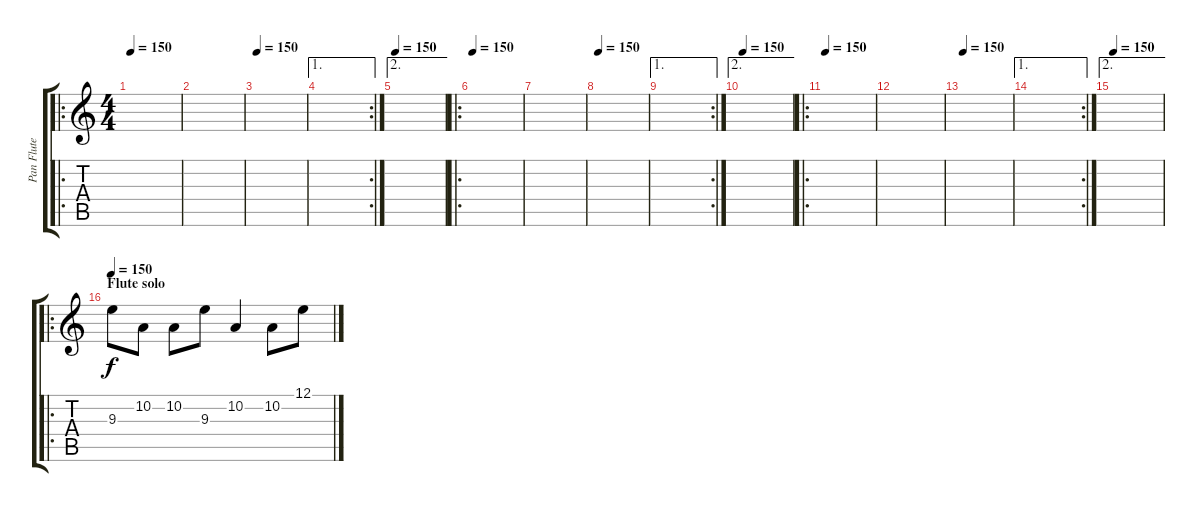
\track ("Pan Flute" "Pan Flute") {instrument panflute}
\staff {score tabs}
\tuning (E4 B3 G4 D4 A3 E3) {hide}
\ro
\ts (4 4)
\tempo 150
\clef g2
\ks c
|
|
\tempo 150
|
\ae 1
\rc 2
|
\ae 2
\tempo 150
|
\ro
\tempo 150
|
|
\tempo 150
|
\ae 1
\rc 2
|
\ae 2
\tempo 150
|
\ro
\tempo 150
|
|
\tempo 150
|
\ae 1
\rc 2
|
\ae 2
\tempo 150
|
\ro
\section ("" "Flute solo")
\tempo 150
9.3.8 10.2.8 10.2.8 9.3.8 10.2.4 10.2.8 12.1.8
